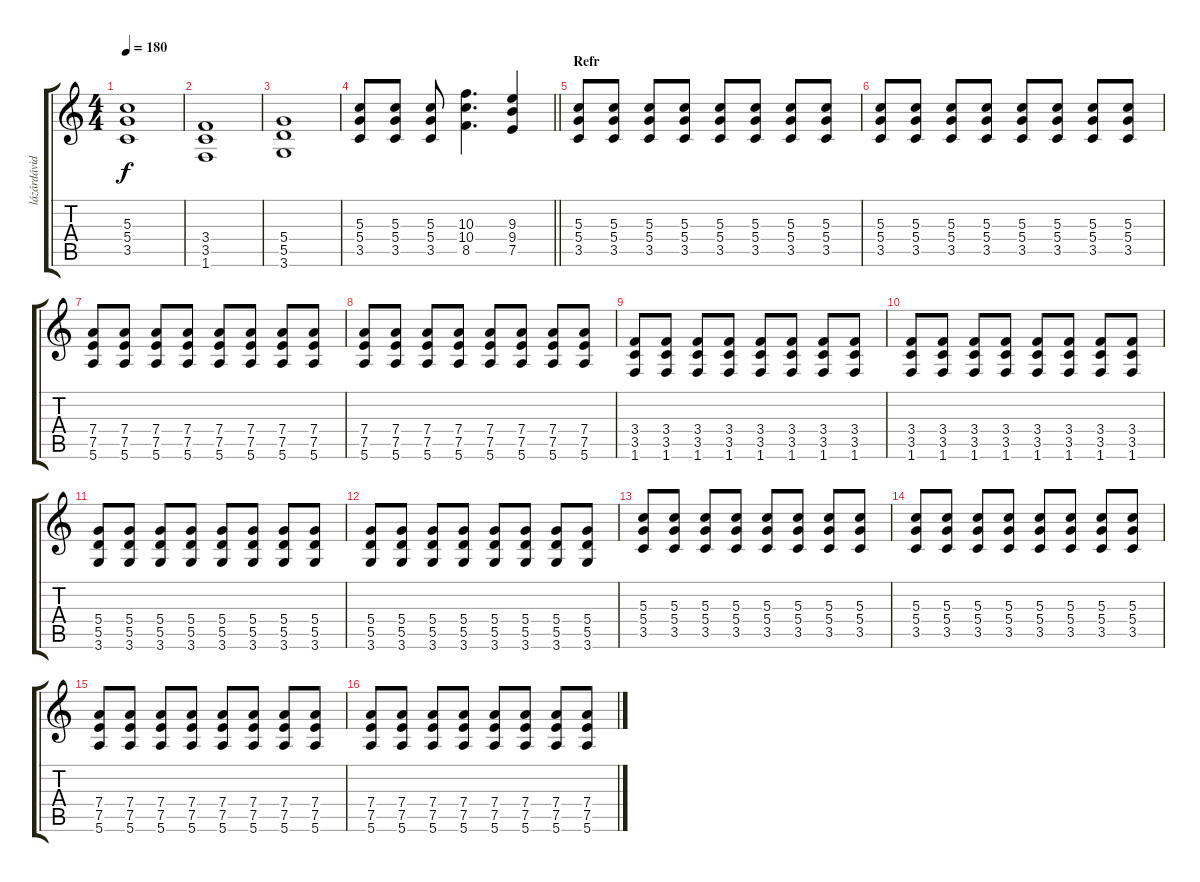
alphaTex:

\track ("lázárdávid - Gitár 1" "lázárdávid") {instrument distortionguitar}
\staff {score tabs}
\tuning (E4 B3 G3 D3 A2 E2) {hide}
\ts (4 4)
\tempo 180
\clef g2
\ks c
(5.3 5.4 3.5).1{dy f} |
(3.4 3.5 1.6).1 |
(5.4 5.5 3.6).1 |
\barLineRight lightlight
(5.3 5.4 3.5).8{volume 8 balance 0} (5.3 5.4 3.5).8 (5.3 5.4 3.5).8 (10.3 10.4 8.5).4{d} (9.3 9.4 7.5).4 |
\section ("" "Refr")
(5.3 5.4 3.5).8{volume 13 balance 8} (5.3 5.4 3.5).8 (5.3 5.4 3.5).8 (5.3 5.4 3.5).8 (5.3 5.4 3.5).8 (5.3 5.4 3.5).8 (5.3 5.4 3.5).8 (5.3 5.4 3.5).8 |
(5.3 5.4 3.5).8 (5.3 5.4 3.5).8 (5.3 5.4 3.5).8 (5.3 5.4 3.5).8 (5.3 5.4 3.5).8 (5.3 5.4 3.5).8 (5.3 5.4 3.5).8 (5.3 5.4 3.5).8 |
(7.4 7.5 5.6).8 (7.4 7.5 5.6).8 (7.4 7.5 5.6).8 (7.4 7.5 5.6).8 (7.4 7.5 5.6).8 (7.4 7.5 5.6).8 (7.4 7.5 5.6).8 (7.4 7.5 5.6).8 |
(7.4 7.5 5.6).8 (7.4 7.5 5.6).8 (7.4 7.5 5.6).8 (7.4 7.5 5.6).8 (7.4 7.5 5.6).8 (7.4 7.5 5.6).8 (7.4 7.5 5.6).8 (7.4 7.5 5.6).8 |
(3.4 3.5 1.6).8 (3.4 3.5 1.6).8 (3.4 3.5 1.6).8 (3.4 3.5 1.6).8 (3.4 3.5 1.6).8 (3.4 3.5 1.6).8 (3.4 3.5 1.6).8 (3.4 3.5 1.6).8 |
(3.4 3.5 1.6).8 (3.4 3.5 1.6).8 (3.4 3.5 1.6).8 (3.4 3.5 1.6).8 (3.4 3.5 1.6).8 (3.4 3.5 1.6).8 (3.4 3.5 1.6).8 (3.4 3.5 1.6).8 |
(5.4 5.5 3.6).8 (5.4 5.5 3.6).8 (5.4 5.5 3.6).8 (5.4 5.5 3.6).8 (5.4 5.5 3.6).8 (5.4 5.5 3.6).8 (5.4 5.5 3.6).8 (5.4 5.5 3.6).8 |
(5.4 5.5 3.6).8 (5.4 5.5 3.6).8 (5.4 5.5 3.6).8 (5.4 5.5 3.6).8 (5.4 5.5 3.6).8 (5.4 5.5 3.6).8 (5.4 5.5 3.6).8 (5.4 5.5 3.6).8 |
(5.3 5.4 3.5).8 (5.3 5.4 3.5).8 (5.3 5.4 3.5).8 (5.3 5.4 3.5).8 (5.3 5.4 3.5).8 (5.3 5.4 3.5).8 (5.3 5.4 3.5).8 (5.3 5.4 3.5).8 |
(5.3 5.4 3.5).8 (5.3 5.4 3.5).8 (5.3 5.4 3.5).8 (5.3 5.4 3.5).8 (5.3 5.4 3.5).8 (5.3 5.4 3.5).8 (5.3 5.4 3.5).8 (5.3 5.4 3.5).8 |
(7.4 7.5 5.6).8 (7.4 7.5 5.6).8 (7.4 7.5 5.6).8 (7.4 7.5 5.6).8 (7.4 7.5 5.6).8 (7.4 7.5 5.6).8 (7.4 7.5 5.6).8 (7.4 7.5 5.6).8 |
(7.4 7.5 5.6).8 (7.4 7.5 5.6).8 (7.4 7.5 5.6).8 (7.4 7.5 5.6).8 (7.4 7.5 5.6).8 (7.4 7.5 5.6).8 (7.4 7.5 5.6).8 (7.4 7.5 5.6).8
